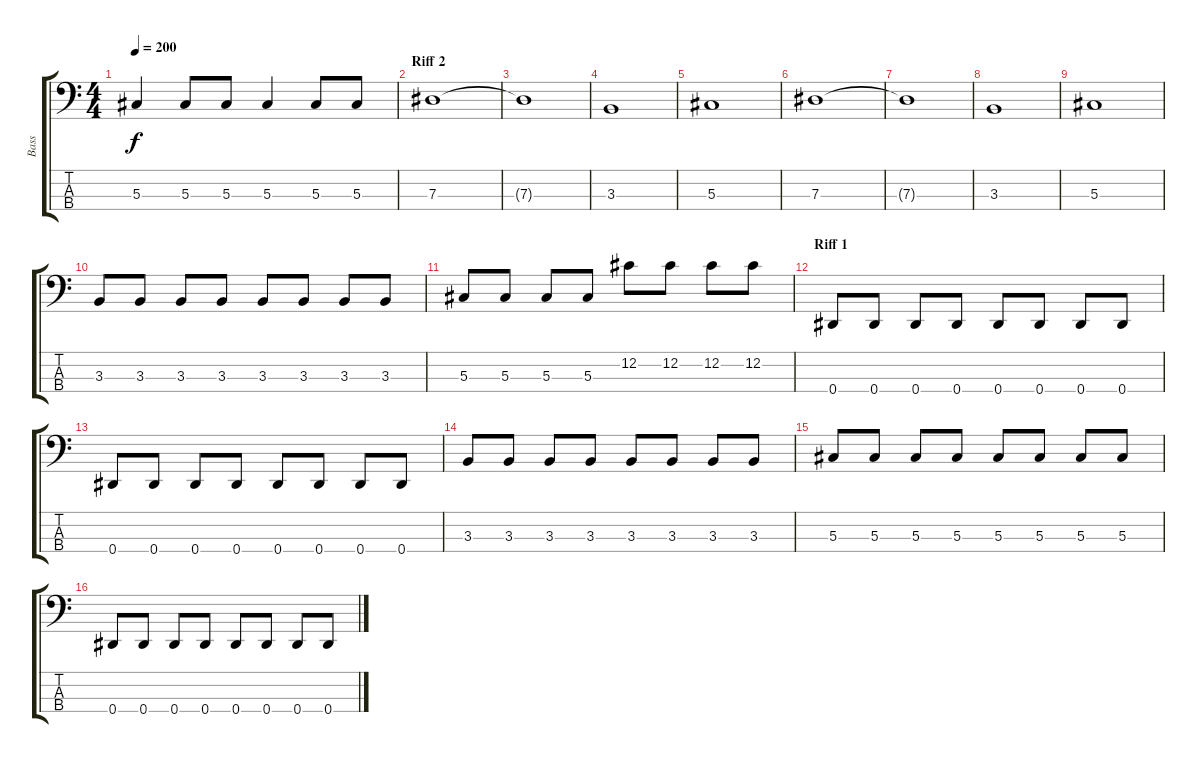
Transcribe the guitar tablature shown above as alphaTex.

\track ("Bass" "Bass") {instrument electricbassfinger}
\staff {score tabs}
\tuning (Gb2 Db2 Ab1 Eb1) {hide}
\ts (4 4)
\tempo 200
\clef f4
\ks c
5.3.4{dy f} 5.3.8 5.3.8 5.3.4 5.3.8 5.3.8 |
\section ("" "Riff 2")
7.3.1 |
7.3{t}.1 |
3.3.1 |
5.3.1 |
7.3.1 |
7.3{t}.1 |
3.3.1 |
5.3.1 |
3.3.8 3.3.8 3.3.8 3.3.8 3.3.8 3.3.8 3.3.8 3.3.8 |
5.3.8 5.3.8 5.3.8 5.3.8 12.2.8 12.2.8 12.2.8 12.2.8 |
\section ("" "Riff 1")
0.4.8 0.4.8 0.4.8 0.4.8 0.4.8 0.4.8 0.4.8 0.4.8 |
0.4.8 0.4.8 0.4.8 0.4.8 0.4.8 0.4.8 0.4.8 0.4.8 |
3.3.8 3.3.8 3.3.8 3.3.8 3.3.8 3.3.8 3.3.8 3.3.8 |
5.3.8 5.3.8 5.3.8 5.3.8 5.3.8 5.3.8 5.3.8 5.3.8 |
0.4.8 0.4.8 0.4.8 0.4.8 0.4.8 0.4.8 0.4.8 0.4.8
